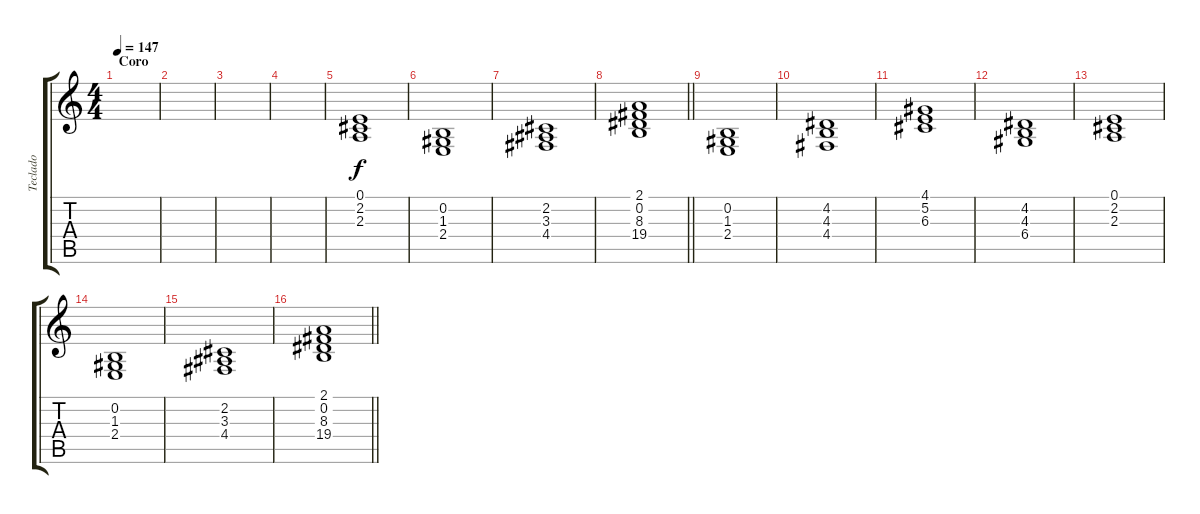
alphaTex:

\track ("Teclado" "Teclado") {instrument drawbarorgan}
\staff {score tabs}
\tuning (E4 B3 G3 D3 A2 E2) {hide}
\ts (4 4)
\section ("" "Coro")
\tempo 147
\clef g2
\ks c
|
|
|
|
(0.1 2.2 2.3).1 |
(0.2 1.3 2.4).1 |
(2.2 3.3 4.4).1 |
\barLineRight lightlight
(2.1 0.2 8.3 19.4).1 |
\section ("" "")
(0.2 1.3 2.4).1 |
(4.2 4.3 4.4).1 |
(4.1 5.2 6.3).1 |
(4.2 4.3 6.4).1 |
(0.1 2.2 2.3).1 |
(0.2 1.3 2.4).1 |
(2.2 3.3 4.4).1 |
\barLineRight lightlight
(2.1 0.2 8.3 19.4).1
